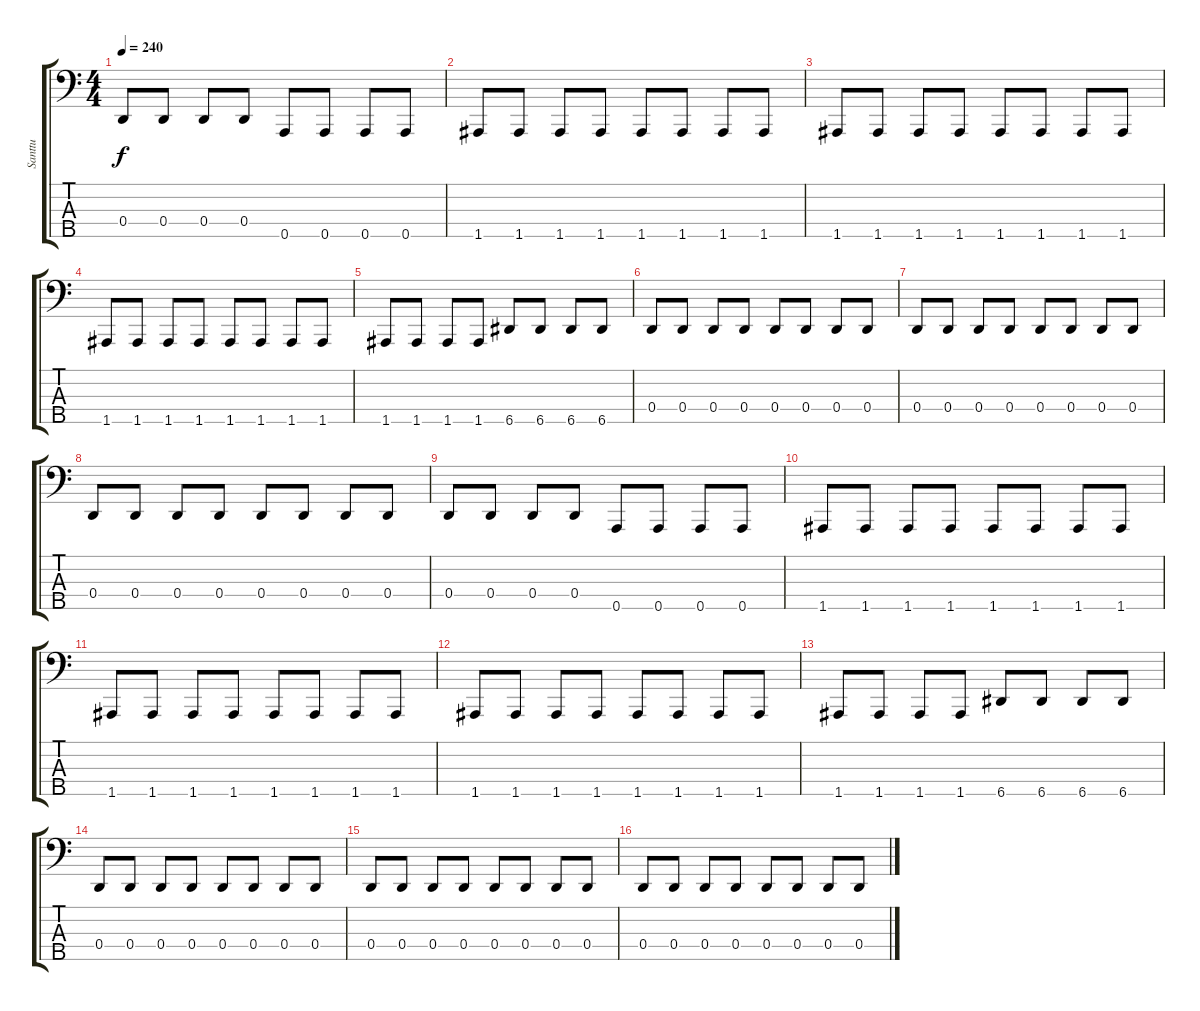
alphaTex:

\track ("Santtu" "Santtu") {instrument electricbasspick}
\staff {score tabs}
\tuning (G2 D2 A1 D1 A0) {hide}
\ts (4 4)
\tempo 240
\clef f4
\ks c
0.4.8{dy f} 0.4.8 0.4.8 0.4.8 0.5.8 0.5.8 0.5.8 0.5.8 |
1.5.8 1.5.8 1.5.8 1.5.8 1.5.8 1.5.8 1.5.8 1.5.8 |
1.5.8 1.5.8 1.5.8 1.5.8 1.5.8 1.5.8 1.5.8 1.5.8 |
1.5.8 1.5.8 1.5.8 1.5.8 1.5.8 1.5.8 1.5.8 1.5.8 |
1.5.8 1.5.8 1.5.8 1.5.8 6.5.8 6.5.8 6.5.8 6.5.8 |
0.4.8 0.4.8 0.4.8 0.4.8 0.4.8 0.4.8 0.4.8 0.4.8 |
0.4.8 0.4.8 0.4.8 0.4.8 0.4.8 0.4.8 0.4.8 0.4.8 |
0.4.8 0.4.8 0.4.8 0.4.8 0.4.8 0.4.8 0.4.8 0.4.8 |
0.4.8 0.4.8 0.4.8 0.4.8 0.5.8 0.5.8 0.5.8 0.5.8 |
1.5.8 1.5.8 1.5.8 1.5.8 1.5.8 1.5.8 1.5.8 1.5.8 |
1.5.8 1.5.8 1.5.8 1.5.8 1.5.8 1.5.8 1.5.8 1.5.8 |
1.5.8 1.5.8 1.5.8 1.5.8 1.5.8 1.5.8 1.5.8 1.5.8 |
1.5.8 1.5.8 1.5.8 1.5.8 6.5.8 6.5.8 6.5.8 6.5.8 |
0.4.8 0.4.8 0.4.8 0.4.8 0.4.8 0.4.8 0.4.8 0.4.8 |
0.4.8 0.4.8 0.4.8 0.4.8 0.4.8 0.4.8 0.4.8 0.4.8 |
0.4.8 0.4.8 0.4.8 0.4.8 0.4.8 0.4.8 0.4.8 0.4.8
